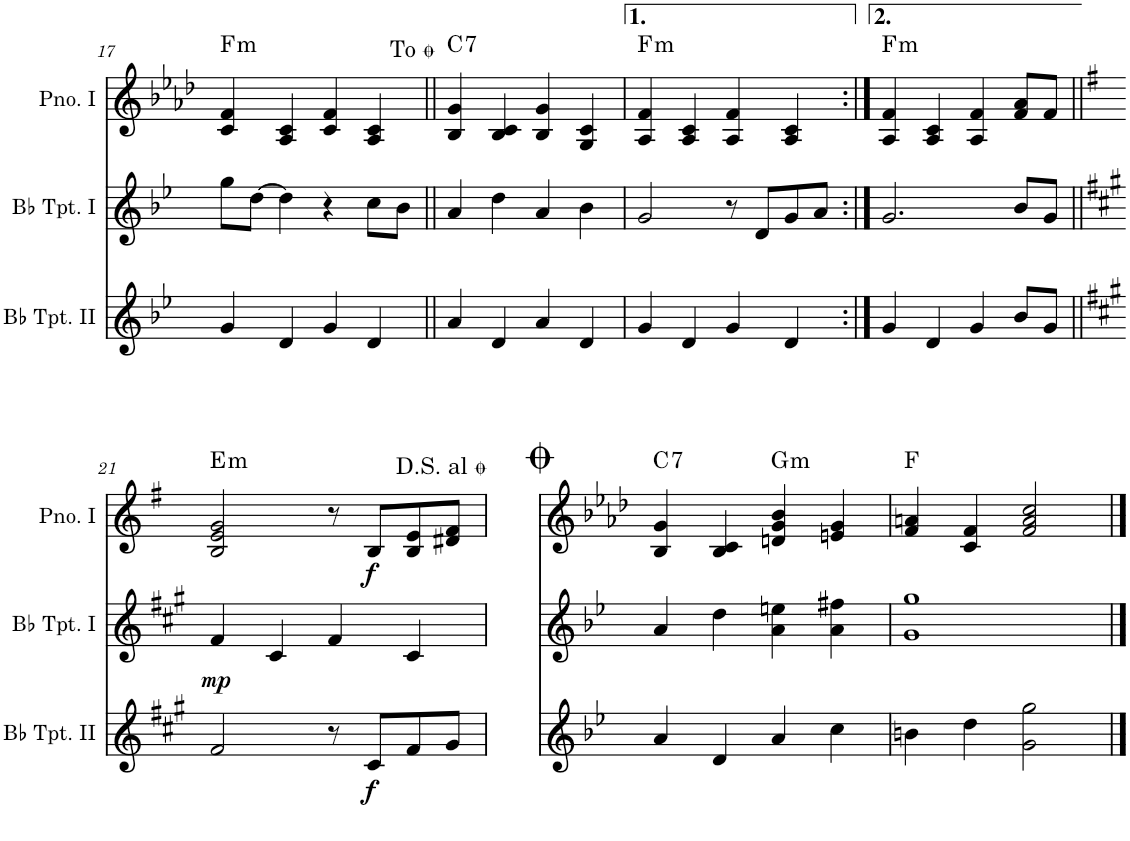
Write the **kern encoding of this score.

**kern	**dynam	**kern	**dynam	**kern	**dynam	**harte
*part3	*part3	*part2	*part2	*part1	*part1	*part1
*staff3	*staff3	*staff2	*staff2	*staff1	*staff1	*
*I"Bb Trumpet II	*	*I"Bb Trumpet I	*	*I"Piano I	*	*
*I'Bb Tpt. II	*	*I'Bb Tpt. I	*	*I'Pno. I	*	*
!!LO:PB:g=z
*clefG2	*	*clefG2	*	*clefG2	*	*
*Trd1c2	*	*Trd1c2	*	*	*	*
*k[b-e-]	*	*k[b-e-]	*	*k[b-e-a-d-]	*	*
*M4/4	*	*M4/4	*	*M4/4	*	*
=17	=17	=17	=17	=17	=17	=17
!	!	!	!	!	!	!LO:H:kt=m
4g/	.	8gg\L	.	4c/ 4f/	.	F:min
.	.	[8dd\J	.	.	.	.
4d/	.	4dd\]	.	4A-/ 4c/	.	.
4g/	.	4r	.	4c/ 4f/	.	.
4d/	.	8cc\L	.	4A-/ 4c/	.	.
.	.	8b-\J	.	.	.	.
!	!	!	!	!LO:TX:a:t=To	!	!
=18||	=18||	=18||	=18||	=18||	=18||	=18||
!	!	!	!	!	!	!LO:H:kt=7
4a/	.	4a/	.	4B-/ 4g/	.	C:7
4d/	.	4dd\	.	4B-/ 4c/	.	.
4a/	.	4a/	.	4B-/ 4g/	.	.
4d/	.	4b-\	.	4G/ 4c/	.	.
=19	=19	=19	=19	=19	=19	=19
!	!	!	!	!	!	!LO:H:kt=m
4g/	.	2g/	.	4A-/ 4f/	.	F:min
4d/	.	.	.	4A-/ 4c/	.	.
4g/	.	8r	.	4A-/ 4f/	.	.
.	.	8d/L	.	.	.	.
4d/	.	8g/	.	4A-/ 4c/	.	.
.	.	8a/J	.	.	.	.
=20:|!	=20:|!	=20:|!	=20:|!	=20:|!	=20:|!	=20:|!
!	!	!	!	!	!	!LO:H:kt=m
4g/	.	2.g/	.	4A-/ 4f/	.	F:min
4d/	.	.	.	4A-/ 4c/	.	.
4g/	.	.	.	4A-/ 4f/	.	.
8b-/L	.	8b-/L	.	8f/ 8a-/L	.	.
8g/J	.	8g/J	.	8f/J	.	.
!!LO:LB:g=z
=21||	=21||	=21||	=21||	=21||	=21||	=21||
*k[f#c#g#]	*	*k[f#c#g#]	*	*k[f#]	*	*
!	!	!	!LO:DY:b	!	!	!LO:H:kt=m
2f#/	.	4f#/	mp	2B/ 2e/ 2g/	.	E:min
.	.	4c#/	.	.	.	.
8r	.	4f#/	.	8r	.	.
!	!LO:DY:b	!	!	!	!LO:DY:b	!
8c#/L	f	.	.	8B/L	f	.
8f#/	.	4c#/	.	8B/ 8e/	.	.
8g#/J	.	.	.	8d#X/ 8f#/J	.	.
!	!	!	!	!LO:TX:a:t=D.S. al	!	!
=22	=22	=22	=22	=22	=22	=22
*k[b-e-]	*	*k[b-e-]	*	*k[b-e-a-d-]	*	*
!	!	!	!	!	!	!LO:H:kt=7
4a/	.	4a/	.	4B-/ 4g/	.	C:7
4d/	.	4dd\	.	4B-/ 4c/	.	.
!	!	!	!	!	!	!LO:H:kt=m
4a/	.	4a\ 4een\	.	4dn/ 4g/ 4b-/	.	G:min
4cc\	.	4a\ 4ff#X\	.	4en/ 4g/	.	.
=23	=23	=23	=23	=23	=23	=23
4bn\	.	1g 1gg	.	4f/ 4an/	.	F:maj
4dd\	.	.	.	4c/ 4f/	.	.
2g\ 2gg\	.	.	.	2f/ 2a/ 2cc/	.	.
==	==	==	==	==	==	==
*-	*-	*-	*-	*-	*-	*-
